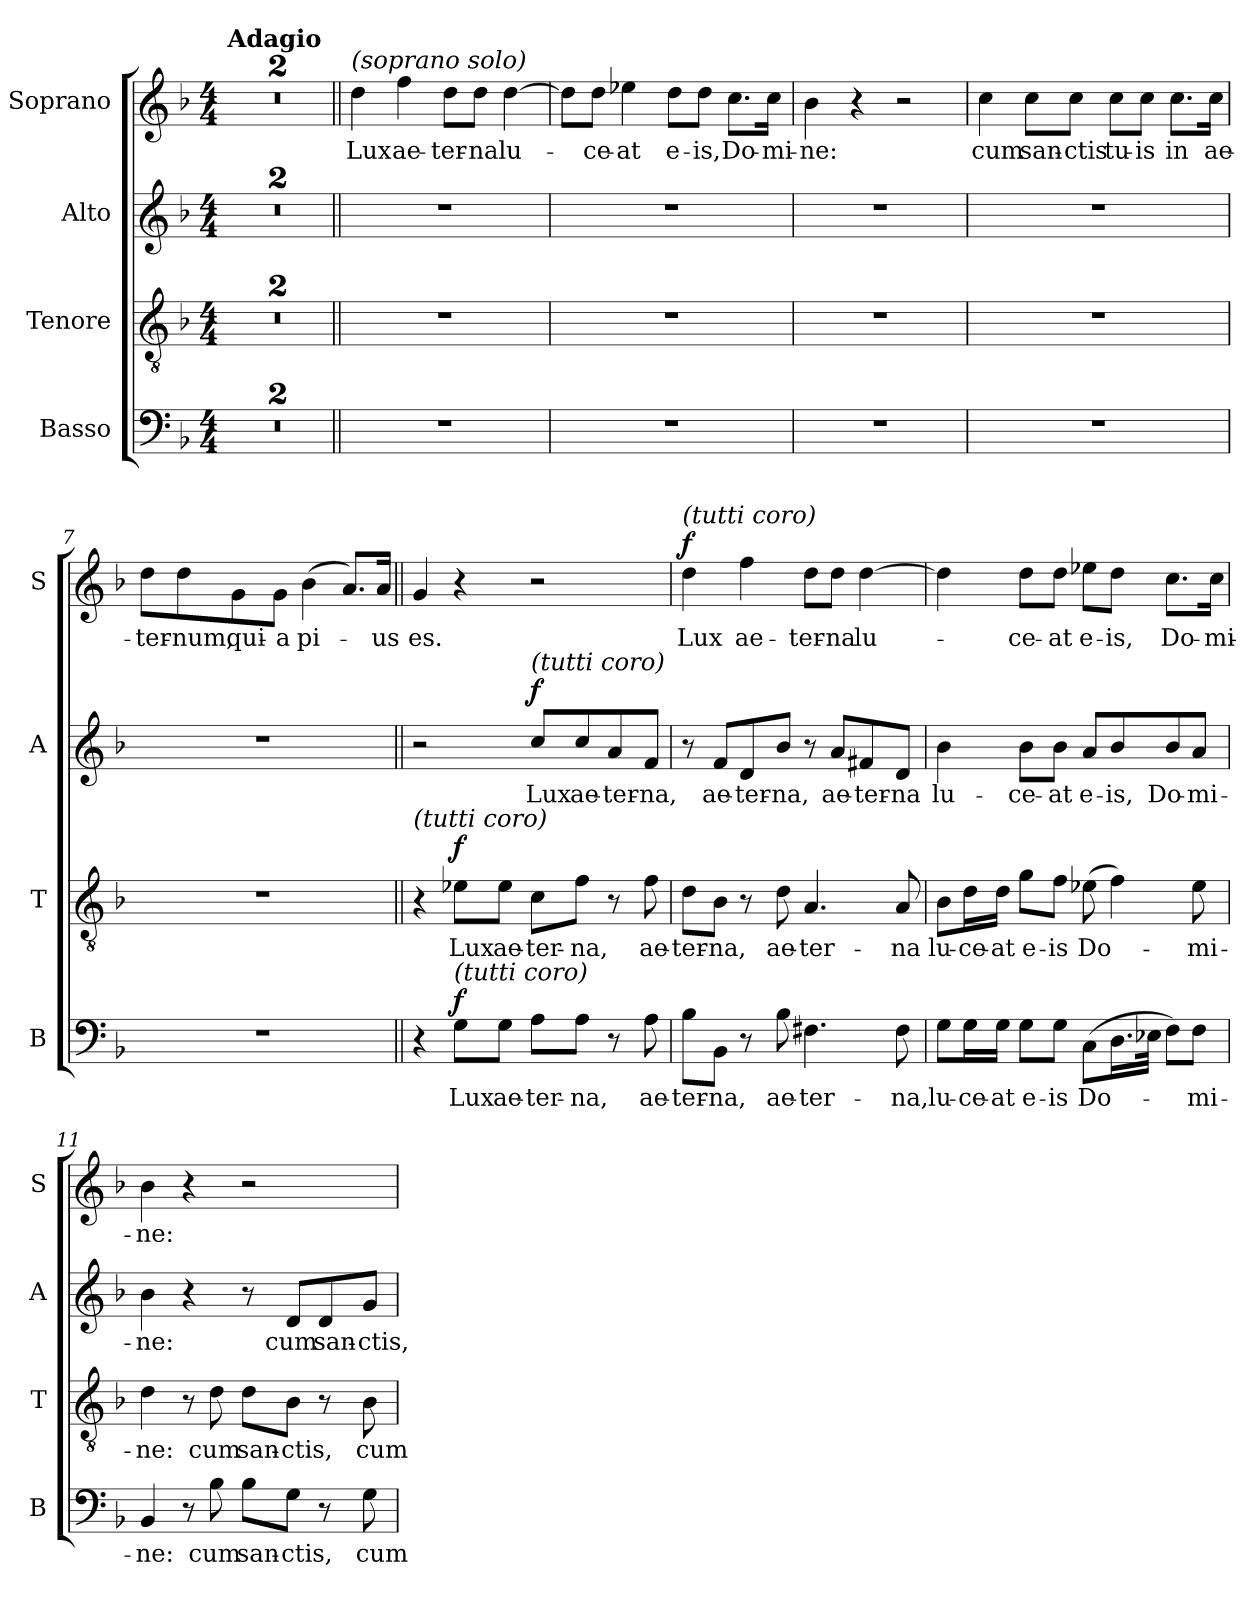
**kern	**text	**dynam	**kern	**text	**dynam	**kern	**text	**dynam	**kern	**text	**dynam
*part4	*part4	*part4	*part3	*part3	*part3	*part2	*part2	*part2	*part1	*part1	*part1
*staff4	*staff4	*staff4	*staff3	*staff3	*staff3	*staff2	*staff2	*staff2	*staff1	*staff1	*staff1
*I"Basso	*	*	*I"Tenore	*	*	*I"Alto	*	*	*I"Soprano	*	*
*I'B	*	*	*I'T	*	*	*I'A	*	*	*I'S	*	*
*clefF4	*	*	*clefGv2	*	*	*clefG2	*	*	*clefG2	*	*
*k[b-]	*	*	*k[b-]	*	*	*k[b-]	*	*	*k[b-]	*	*
*d:	*	*	*d:	*	*	*d:	*	*	*d:	*	*
*M4/4	*	*	*M4/4	*	*	*M4/4	*	*	*M4/4	*	*
=1	=1	=1	=1	=1	=1	=1	=1	=1	=1	=1	=1
!	!	!	!	!	!	!	!	!	!LO:TX:a:B:t=Adagio	!	!
1r	.	.	1r	.	.	1r	.	.	1r	.	.
=2	=2	=2	=2	=2	=2	=2	=2	=2	=2	=2	=2
1r	.	.	1r	.	.	1r	.	.	1r	.	.
=3||	=3||	=3||	=3||	=3||	=3||	=3||	=3||	=3||	=3||	=3||	=3||
!	!	!	!	!	!	!	!	!	!LO:TX:a:i:t=(soprano solo)	!	!
!	!	!	!	!	!	!	!	!	!	!LO:LY:b	!
1r	.	.	1r	.	.	1r	.	.	4dd\	Lux	.
!	!	!	!	!	!	!	!	!	!	!LO:LY:b	!
.	.	.	.	.	.	.	.	.	4ff\	ae-	.
!	!	!	!	!	!	!	!	!	!	!LO:LY:b	!
.	.	.	.	.	.	.	.	.	8dd\L	-ter-	.
!	!	!	!	!	!	!	!	!	!	!LO:LY:b	!
.	.	.	.	.	.	.	.	.	8dd\J	-na	.
!	!	!	!	!	!	!	!	!	!	!LO:LY:b	!
.	.	.	.	.	.	.	.	.	[4dd\	lu-	.
=4	=4	=4	=4	=4	=4	=4	=4	=4	=4	=4	=4
1r	.	.	1r	.	.	1r	.	.	8dd\L]	.	.
!	!	!	!	!	!	!	!	!	!	!LO:LY:b	!
.	.	.	.	.	.	.	.	.	8dd\J	-ce-	.
!	!	!	!	!	!	!	!	!	!	!LO:LY:b	!
.	.	.	.	.	.	.	.	.	4ee-X\	-at	.
!	!	!	!	!	!	!	!	!	!	!LO:LY:b	!
.	.	.	.	.	.	.	.	.	8dd\L	e-	.
!	!	!	!	!	!	!	!	!	!	!LO:LY:b	!
.	.	.	.	.	.	.	.	.	8dd\J	-is,	.
!	!	!	!	!	!	!	!	!	!	!LO:LY:b	!
.	.	.	.	.	.	.	.	.	8.cc\L	Do-	.
!	!	!	!	!	!	!	!	!	!	!LO:LY:b	!
.	.	.	.	.	.	.	.	.	16cc\Jk	-mi-	.
=5	=5	=5	=5	=5	=5	=5	=5	=5	=5	=5	=5
!	!	!	!	!	!	!	!	!	!	!LO:LY:b	!
1r	.	.	1r	.	.	1r	.	.	4b-\	-ne:	.
.	.	.	.	.	.	.	.	.	4r	.	.
.	.	.	.	.	.	.	.	.	2r	.	.
=6	=6	=6	=6	=6	=6	=6	=6	=6	=6	=6	=6
!	!	!	!	!	!	!	!	!	!	!LO:LY:b	!
1r	.	.	1r	.	.	1r	.	.	4cc\	cum	.
!	!	!	!	!	!	!	!	!	!	!LO:LY:b	!
.	.	.	.	.	.	.	.	.	8cc\L	san-	.
!	!	!	!	!	!	!	!	!	!	!LO:LY:b	!
.	.	.	.	.	.	.	.	.	8cc\J	-ctis	.
!	!	!	!	!	!	!	!	!	!	!LO:LY:b	!
.	.	.	.	.	.	.	.	.	8cc\L	tu-	.
!	!	!	!	!	!	!	!	!	!	!LO:LY:b	!
.	.	.	.	.	.	.	.	.	8cc\J	-is	.
!	!	!	!	!	!	!	!	!	!	!LO:LY:b	!
.	.	.	.	.	.	.	.	.	8.cc\L	in	.
!	!	!	!	!	!	!	!	!	!	!LO:LY:b	!
.	.	.	.	.	.	.	.	.	16cc\Jk	ae-	.
!!LO:LB:g=z
=7	=7	=7	=7	=7	=7	=7	=7	=7	=7	=7	=7
!	!	!	!	!	!	!	!	!	!	!LO:LY:b	!
1r	.	.	1r	.	.	1r	.	.	8dd\L	-ter-	.
!	!	!	!	!	!	!	!	!	!	!LO:LY:b	!
.	.	.	.	.	.	.	.	.	8dd\	-num,	.
!	!	!	!	!	!	!	!	!	!	!LO:LY:b	!
.	.	.	.	.	.	.	.	.	8g\	qui-	.
!	!	!	!	!	!	!	!	!	!	!LO:LY:b	!
.	.	.	.	.	.	.	.	.	8g\J	-a	.
!	!	!	!	!	!	!	!	!	!	!LO:LY:b	!
.	.	.	.	.	.	.	.	.	(>4b-\	pi-	.
.	.	.	.	.	.	.	.	.	8.a/L)	.	.
!	!	!	!	!	!	!	!	!	!	!LO:LY:b	!
.	.	.	.	.	.	.	.	.	16a/Jk	-us	.
=8||	=8||	=8||	=8||	=8||	=8||	=8||	=8||	=8||	=8||	=8||	=8||
!	!	!	!LO:TX:a:i:t=(tutti coro)	!	!	!	!	!	!	!	!
!	!	!	!	!	!	!	!	!	!	!LO:LY:b	!
4r	.	.	4r	.	.	2r	.	.	4g/	es.	.
!LO:TX:a:i:t=(tutti coro)	!	!	!	!	!	!	!	!	!	!	!
!	!LO:LY:b	!LO:DY:a	!	!LO:LY:b	!LO:DY:a	!	!	!	!	!	!
8G\L	Lux	f	8e-X\L	Lux	f	.	.	.	4r	.	.
!	!LO:LY:b	!	!	!LO:LY:b	!	!	!	!	!	!	!
8G\J	ae-	.	8e-\J	ae-	.	.	.	.	.	.	.
!	!	!	!	!	!	!LO:TX:a:i:t=(tutti coro)	!	!	!	!	!
!	!LO:LY:b	!	!	!LO:LY:b	!	!	!LO:LY:b	!LO:DY:a	!	!	!
8A\L	-ter-	.	8c\L	-ter-	.	8cc/L	Lux	f	2r	.	.
!	!LO:LY:b	!	!	!LO:LY:b	!	!	!LO:LY:b	!	!	!	!
8A\J	-na,	.	8f\J	-na,	.	8cc/	ae-	.	.	.	.
!	!	!	!	!	!	!	!LO:LY:b	!	!	!	!
8r	.	.	8r	.	.	8a/	-ter-	.	.	.	.
!	!LO:LY:b	!	!	!LO:LY:b	!	!	!LO:LY:b	!	!	!	!
8A\	ae-	.	8f\	ae-	.	8f/J	-na,	.	.	.	.
=9	=9	=9	=9	=9	=9	=9	=9	=9	=9	=9	=9
!	!	!	!	!	!	!	!	!	!LO:TX:a:i:t=(tutti coro)	!	!
!	!LO:LY:b	!	!	!LO:LY:b	!	!	!	!	!	!LO:LY:b	!LO:DY:a
8B-\L	-ter-	.	8d\L	-ter-	.	8r	.	.	4dd\	Lux	f
!	!LO:LY:b	!	!	!LO:LY:b	!	!	!LO:LY:b	!	!	!	!
8BB-\J	-na,	.	8B-\J	-na,	.	8f/L	ae-	.	.	.	.
!	!	!	!	!	!	!	!LO:LY:b	!	!	!LO:LY:b	!
8r	.	.	8r	.	.	8d/	-ter-	.	4ff\	ae-	.
!	!LO:LY:b	!	!	!LO:LY:b	!	!	!LO:LY:b	!	!	!	!
8B-\	ae-	.	8d\	ae-	.	8b-/J	-na,	.	.	.	.
!	!LO:LY:b	!	!	!LO:LY:b	!	!	!	!	!	!LO:LY:b	!
4.F#X\	-ter-	.	4.A/	-ter-	.	8r	.	.	8dd\L	-ter-	.
!	!	!	!	!	!	!	!LO:LY:b	!	!	!LO:LY:b	!
.	.	.	.	.	.	8a/L	ae-	.	8dd\J	-na	.
!	!	!	!	!	!	!	!LO:LY:b	!	!	!LO:LY:b	!
.	.	.	.	.	.	8f#X/	-ter-	.	[4dd\	lu-	.
!	!LO:LY:b	!	!	!LO:LY:b	!	!	!LO:LY:b	!	!	!	!
8F#\	-na,	.	8A/	-na	.	8d/J	-na	.	.	.	.
=10	=10	=10	=10	=10	=10	=10	=10	=10	=10	=10	=10
!	!LO:LY:b	!	!	!LO:LY:b	!	!	!LO:LY:b	!	!	!	!
8G\L	lu-	.	8B-\L	lu-	.	4b-\	lu-	.	4dd\]	.	.
!	!LO:LY:b	!	!	!LO:LY:b	!	!	!	!	!	!	!
16G\L	-ce-	.	16d\L	-ce-	.	.	.	.	.	.	.
!	!LO:LY:b	!	!	!LO:LY:b	!	!	!	!	!	!	!
16G\JJ	-at	.	16d\JJ	-at	.	.	.	.	.	.	.
!	!LO:LY:b	!	!	!LO:LY:b	!	!	!LO:LY:b	!	!	!LO:LY:b	!
8G\L	e-	.	8g\L	e-	.	8b-\L	-ce-	.	8dd\L	-ce-	.
!	!LO:LY:b	!	!	!LO:LY:b	!	!	!LO:LY:b	!	!	!LO:LY:b	!
8G\J	-is	.	8f\J	-is	.	8b-\J	-at	.	8dd\J	-at	.
!	!LO:LY:b	!	!	!LO:LY:b	!	!	!LO:LY:b	!	!	!LO:LY:b	!
(>8C\L	Do-	.	(>8e-X\	Do-	.	8a/L	e-	.	8ee-X\L	e-	.
!	!	!	!	!	!	!	!LO:LY:b	!	!	!LO:LY:b	!
16.D\L	.	.	4f\)	.	.	8b-/	-is,	.	8dd\J	-is,	.
32E-X\JJk	.	.	.	.	.	.	.	.	.	.	.
!	!	!	!	!	!	!	!LO:LY:b	!	!	!LO:LY:b	!
8F\L)	.	.	.	.	.	8b-/	Do-	.	8.cc\L	Do-	.
!	!LO:LY:b	!	!	!LO:LY:b	!	!	!LO:LY:b	!	!	!	!
8F\J	-mi-	.	8e-\	-mi-	.	8a/J	-mi-	.	.	.	.
!	!	!	!	!	!	!	!	!	!	!LO:LY:b	!
.	.	.	.	.	.	.	.	.	16cc\Jk	-mi-	.
!!LO:LB:g=z
=11	=11	=11	=11	=11	=11	=11	=11	=11	=11	=11	=11
!	!LO:LY:b	!	!	!LO:LY:b	!	!	!LO:LY:b	!	!	!LO:LY:b	!
4BB-/	-ne:	.	4d\	-ne:	.	4b-\	-ne:	.	4b-\	-ne:	.
8r	.	.	8r	.	.	4r	.	.	4r	.	.
!	!LO:LY:b	!	!	!LO:LY:b	!	!	!	!	!	!	!
8B-\	cum	.	8d\	cum	.	.	.	.	.	.	.
!	!LO:LY:b	!	!	!LO:LY:b	!	!	!	!	!	!	!
8B-\L	san-	.	8d\L	san-	.	8r	.	.	2r	.	.
!	!LO:LY:b	!	!	!LO:LY:b	!	!	!LO:LY:b	!	!	!	!
8G\J	-ctis,	.	8B-\J	-ctis,	.	8d/L	cum	.	.	.	.
!	!	!	!	!	!	!	!LO:LY:b	!	!	!	!
8r	.	.	8r	.	.	8d/	san-	.	.	.	.
!	!LO:LY:b	!	!	!LO:LY:b	!	!	!LO:LY:b	!	!	!	!
8G\	cum	.	8B-\	cum	.	8g/J	-ctis,	.	.	.	.
=	=	=	=	=	=	=	=	=	=	=	=
*-	*-	*-	*-	*-	*-	*-	*-	*-	*-	*-	*-
